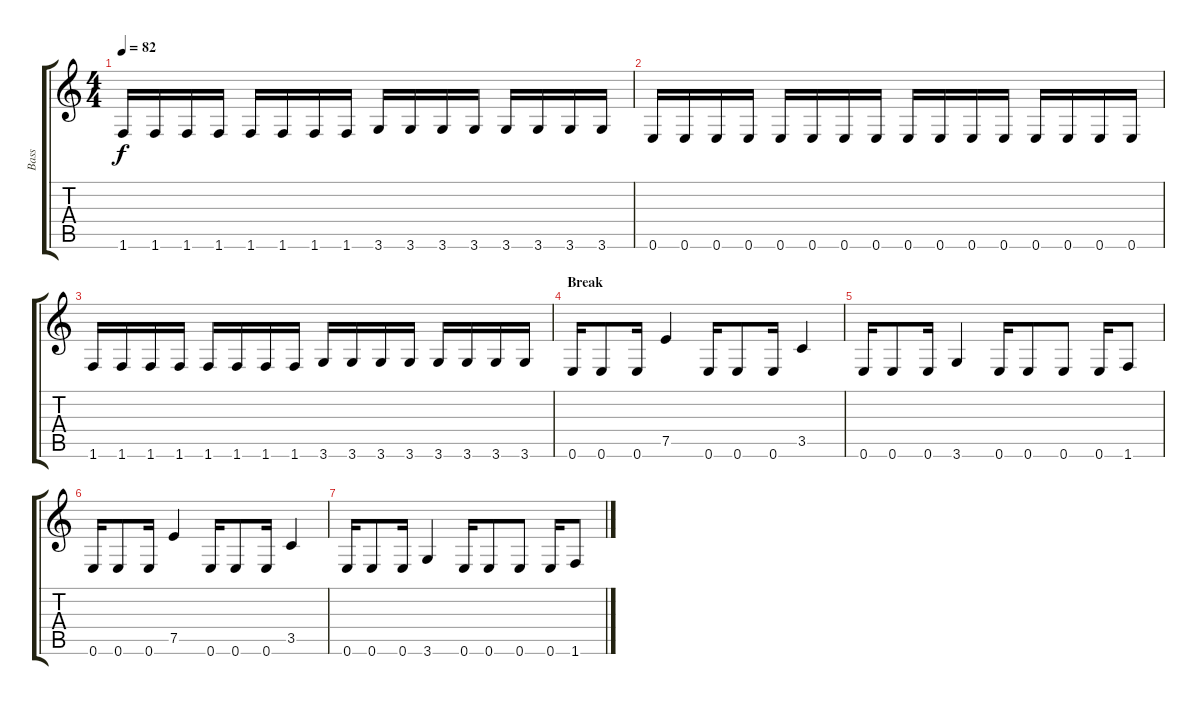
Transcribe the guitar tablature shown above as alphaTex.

\track ("Bass" "Bass") {instrument electricbassfinger}
\staff {score tabs}
\tuning (E4 B3 G3 D3 A2 E2) {hide}
\ts (4 4)
\tempo 82
\clef g2
\ks c
1.6.16{dy f} 1.6.16 1.6.16 1.6.16 1.6.16 1.6.16 1.6.16 1.6.16 3.6.16 3.6.16 3.6.16 3.6.16 3.6.16 3.6.16 3.6.16 3.6.16 |
0.6.16 0.6.16 0.6.16 0.6.16 0.6.16 0.6.16 0.6.16 0.6.16 0.6.16 0.6.16 0.6.16 0.6.16 0.6.16 0.6.16 0.6.16 0.6.16 |
1.6.16 1.6.16 1.6.16 1.6.16 1.6.16 1.6.16 1.6.16 1.6.16 3.6.16 3.6.16 3.6.16 3.6.16 3.6.16 3.6.16 3.6.16 3.6.16 |
\section ("" "Break")
0.6.16 0.6.8 0.6.16 7.5.4 0.6.16 0.6.8 0.6.16 3.5.4 |
0.6.16 0.6.8 0.6.16 3.6.4 0.6.16 0.6.8 0.6.8 0.6.16 1.6.8 |
0.6.16 0.6.8 0.6.16 7.5.4 0.6.16 0.6.8 0.6.16 3.5.4 |
0.6.16 0.6.8 0.6.16 3.6.4 0.6.16 0.6.8 0.6.8 0.6.16 1.6.8
